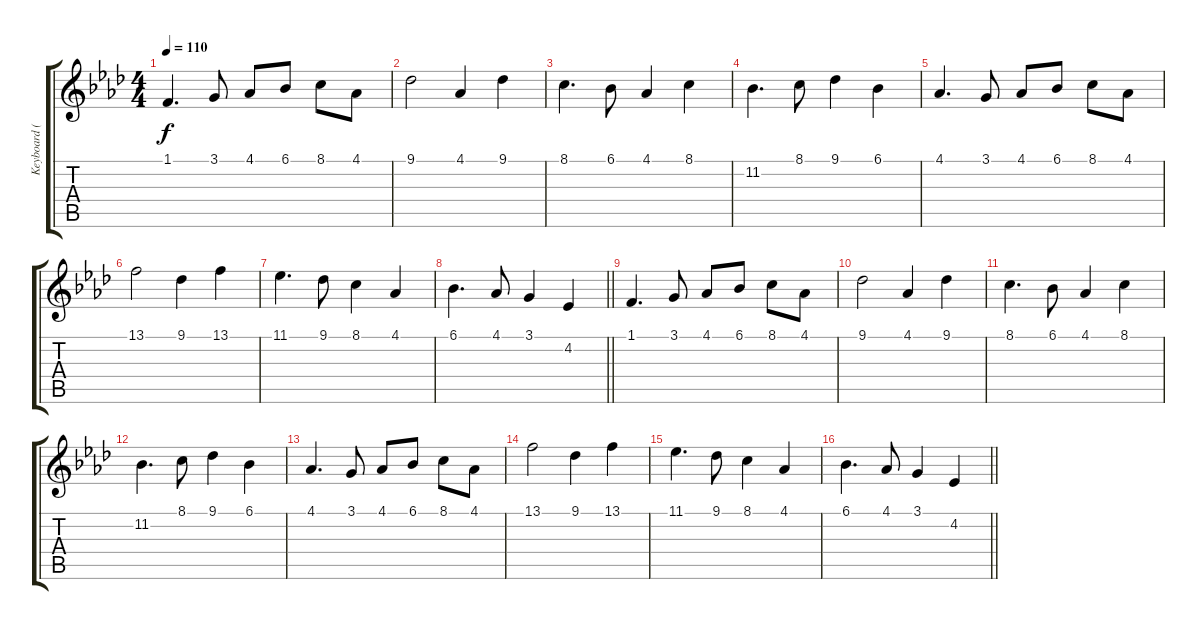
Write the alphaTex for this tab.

\track ("Keyboard (High)" "Keyboard (") {instrument accordion}
\staff {score tabs}
\tuning (E4 B3 G3 D3 A2 E2) {hide}
\ts (4 4)
\tempo 110
\clef g2
\ks fminor
1.1.4{d dy f} 3.1.8 4.1.8 6.1.8 8.1.8 4.1.8 |
9.1.2 4.1.4 9.1.4 |
8.1.4{d} 6.1.8 4.1.4 8.1.4 |
11.2.4{d volume 11} 8.1.8 9.1.4 6.1.4 |
4.1.4{d} 3.1.8 4.1.8 6.1.8 8.1.8 4.1.8 |
13.1.2 9.1.4 13.1.4 |
11.1.4{d} 9.1.8 8.1.4 4.1.4 |
\barLineRight lightlight
6.1.4{d} 4.1.8 3.1.4 4.2.4 |
1.1.4{d volume 7} 3.1.8 4.1.8 6.1.8 8.1.8 4.1.8 |
9.1.2 4.1.4 9.1.4 |
8.1.4{d} 6.1.8 4.1.4 8.1.4 |
11.2.4{d} 8.1.8 9.1.4 6.1.4 |
4.1.4{d} 3.1.8 4.1.8 6.1.8 8.1.8 4.1.8 |
13.1.2{volume 4} 9.1.4 13.1.4 |
11.1.4{d} 9.1.8 8.1.4 4.1.4 |
\barLineRight lightlight
6.1.4{d} 4.1.8 3.1.4 4.2.4
